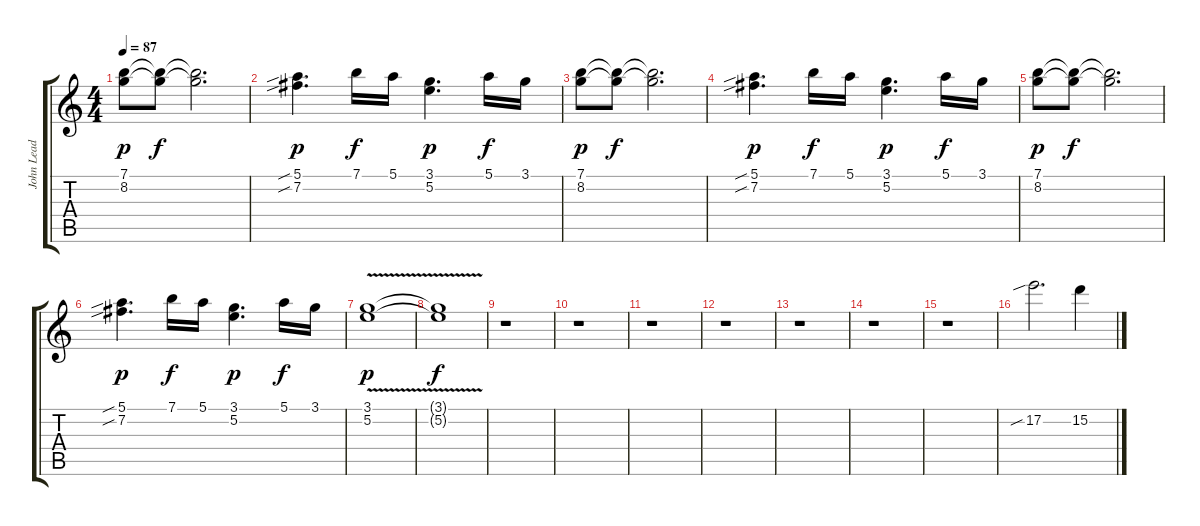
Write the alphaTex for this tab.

\track ("John Lead Guitar" "John Lead ") {instrument distortionguitar}
\staff {score tabs}
\tuning (E4 B3 G3 D3 A2 E2) {hide}
\ts (4 4)
\tempo 87
\clef g2
\ks c
(7.1 8.2).8{dy p} (7.1{t} 8.2{t}).8{dy f} (7.1{t} 8.2{t}).2{d} |
(5.1{sib} 7.2{sib}).4{d dy p} 7.1.16{dy f} 5.1.16 (3.1 5.2).4{d dy p} 5.1.16{dy f} 3.1.16 |
(7.1 8.2).8{dy p} (7.1{t} 8.2{t}).8{dy f} (7.1{t} 8.2{t}).2{d} |
(5.1{sib} 7.2{sib}).4{d dy p} 7.1.16{dy f} 5.1.16 (3.1 5.2).4{d dy p} 5.1.16{dy f} 3.1.16 |
(7.1 8.2).8{dy p} (7.1{t} 8.2{t}).8{dy f} (7.1{t} 8.2{t}).2{d} |
(5.1{sib} 7.2{sib}).4{d dy p} 7.1.16{dy f} 5.1.16 (3.1 5.2).4{d dy p} 5.1.16{dy f} 3.1.16 |
(3.1{v} 5.2{v}).1{dy p} |
(3.1{t} 5.2{t}).1{dy f} |
r.1 |
r.1 |
r.1 |
r.1 |
r.1 |
r.1 |
r.1 |
17.2{sib}.2{d} 15.2.4
